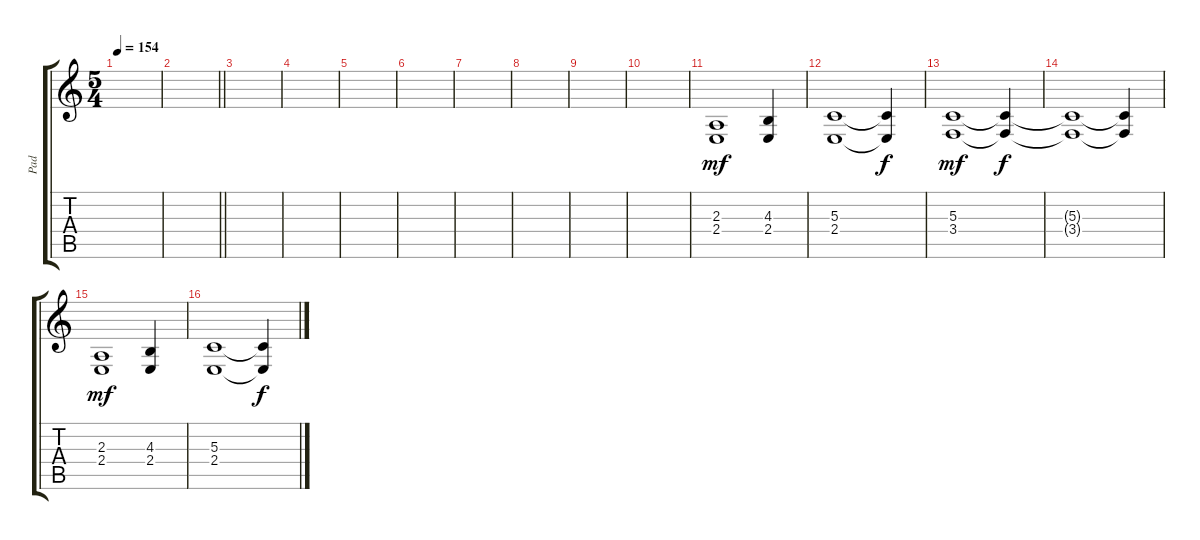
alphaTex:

\track ("Pad" "Pad") {instrument pad2warm}
\staff {score tabs}
\tuning (E4 B3 G3 D3 A2 E2) {hide}
\ts (5 4)
\tempo 154
\clef g2
\ks c
|
\barLineRight lightlight
|
|
|
|
|
|
|
|
|
(2.3 2.4).1{dy mf volume 4} (4.3 2.4).4 |
(5.3 2.4).1{volume 5} (5.3{t} 2.4{t}).4{dy f} |
(5.3 3.4).1{dy mf volume 6} (5.3{t} 3.4{t}).4{dy f} |
(5.3{t} 3.4{t}).1{volume 6} (5.3{t} 3.4{t}).4 |
(2.3 2.4).1{dy mf} (4.3 2.4).4 |
(5.3 2.4).1{volume 7} (5.3{t} 2.4{t}).4{dy f}
